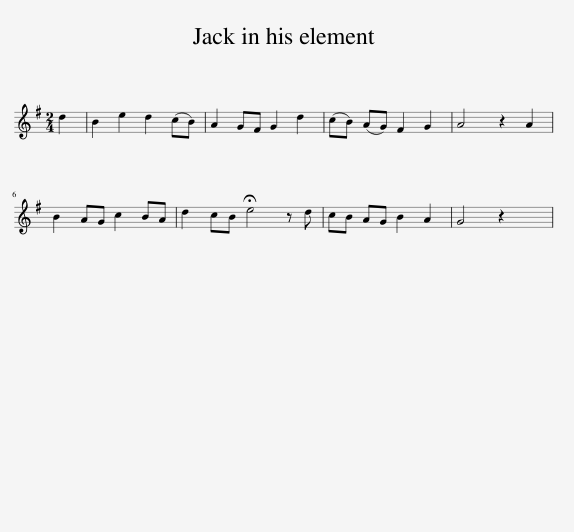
X:1
L:1/8
M:2/4
I:linebreak $
K:G
V:1 treble
V:1
 d2 | B2 e2 d2 (cB) | A2 GF G2 d2 | (cB) (AG) F2 G2 | A4 z2 A2 |$ %5
 B2 AG c2 BA | d2 cB !fermata!e4 z d | cB AG B2 A2 | G4 z2 x2 | %9
